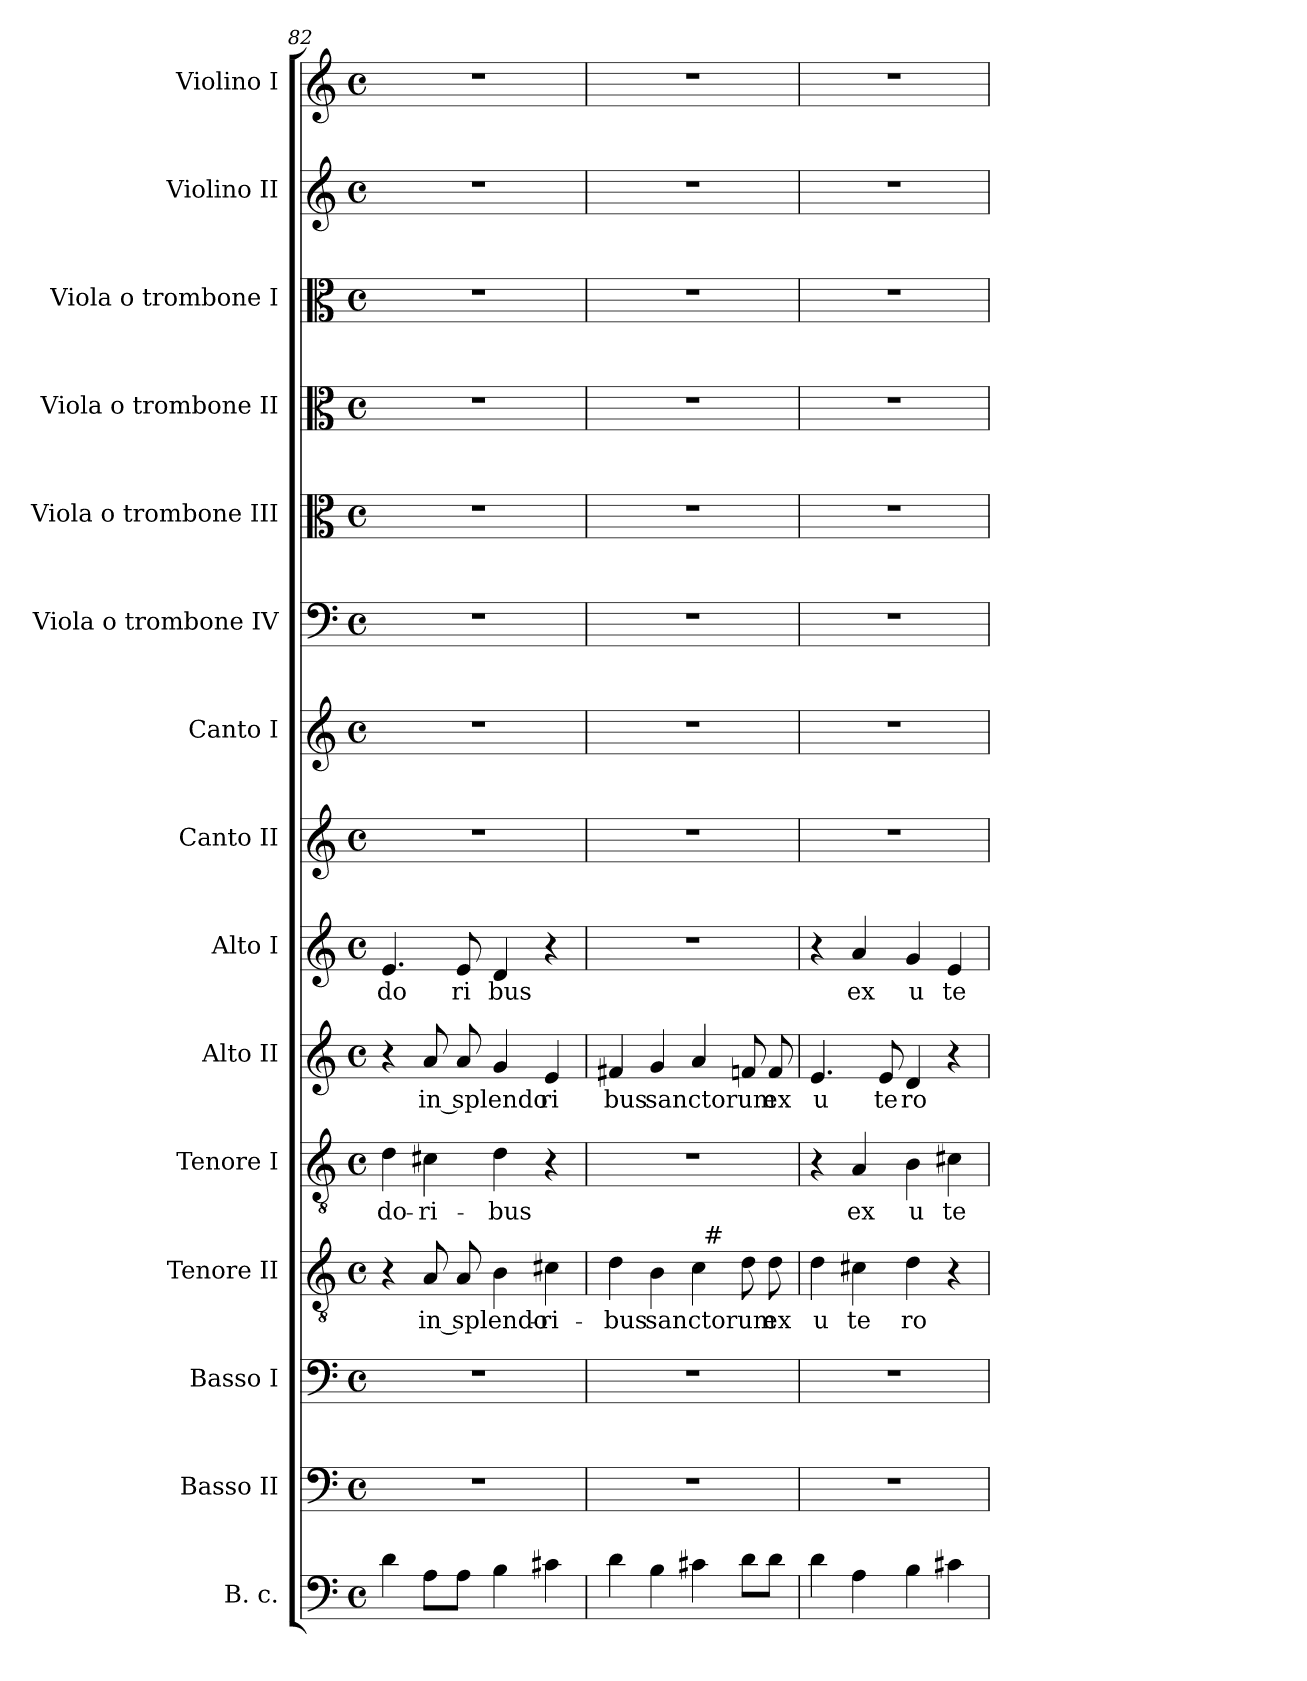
**kern	**kern	**kern	**kern	**text	**kern	**text	**kern	**text	**kern	**text	**kern	**kern	**kern	**kern	**kern	**kern	**kern	**kern
*part15	*part14	*part13	*part12	*part12	*part11	*part11	*part10	*part10	*part9	*part9	*part8	*part7	*part6	*part5	*part4	*part3	*part2	*part1
*staff15	*staff14	*staff13	*staff12	*staff12	*staff11	*staff11	*staff10	*staff10	*staff9	*staff9	*staff8	*staff7	*staff6	*staff5	*staff4	*staff3	*staff2	*staff1
*I"B. c.	*I"Basso II	*I"Basso I	*I"Tenore II	*	*I"Tenore I	*	*I"Alto II	*	*I"Alto I	*	*I"Canto II	*I"Canto I	*I"Viola o trombone IV	*I"Viola o trombone III	*I"Viola o trombone II	*I"Viola o trombone I	*I"Violino II	*I"Violino I
*	*	*	*	*	*	*	*	*	*	*	*	*	*I'Vla	*I'Vla	*I'Vla	*I'Vla	*I'Vln	*I'Vln
*clefF4	*clefF4	*clefF4	*clefGv2	*	*clefGv2	*	*clefG2	*	*clefG2	*	*clefG2	*clefG2	*clefF4	*clefC3	*clefC3	*clefC3	*clefG2	*clefG2
*k[]	*k[]	*k[]	*k[]	*	*k[]	*	*k[]	*	*k[]	*	*k[]	*k[]	*k[]	*k[]	*k[]	*k[]	*k[]	*k[]
*M4/4	*M4/4	*M4/4	*M4/4	*	*M4/4	*	*M4/4	*	*M4/4	*	*M4/4	*M4/4	*M4/4	*M4/4	*M4/4	*M4/4	*M4/4	*M4/4
*met(c)	*met(c)	*met(c)	*met(c)	*	*met(c)	*	*met(c)	*	*met(c)	*	*met(c)	*met(c)	*met(c)	*met(c)	*met(c)	*met(c)	*met(c)	*met(c)
=82	=82	=82	=82	=82	=82	=82	=82	=82	=82	=82	=82	=82	=82	=82	=82	=82	=82	=82
!	!	!	!	!	!	!LO:LY:b	!	!	!	!LO:LY:b	!	!	!	!	!	!	!	!
4d\	1r	1r	4r	.	4d\	-do-	4r	.	4.e/	do	1r	1r	1r	1r	1r	1r	1r	1r
!	!	!	!	!LO:LY:b	!	!LO:LY:b	!	!LO:LY:b	!	!	!	!	!	!	!	!	!	!
8A\L	.	.	8A/	in splendo-	4c#X\	-ri-	8a/	in splendo	.	.	.	.	.	.	.	.	.	.
!	!	!	!	!	!	!	!	!	!	!LO:LY:b	!	!	!	!	!	!	!	!
8A\J	.	.	8A/	.	.	.	8a/	.	8e/	ri	.	.	.	.	.	.	.	.
!	!	!	!	!	!	!LO:LY:b	!	!	!	!LO:LY:b	!	!	!	!	!	!	!	!
4B\	.	.	4B\	.	4d\	-bus	4g/	.	4d/	bus	.	.	.	.	.	.	.	.
!	!	!	!	!LO:LY:b	!	!	!	!LO:LY:b	!	!	!	!	!	!	!	!	!	!
4c#X\	.	.	4c#X\	-ri-	4r	.	4e/	ri	4r	.	.	.	.	.	.	.	.	.
!!LO:PB:g=z
=83	=83	=83	=83	=83	=83	=83	=83	=83	=83	=83	=83	=83	=83	=83	=83	=83	=83	=83
!	!	!	!	!LO:LY:b	!	!	!	!LO:LY:b	!	!	!	!	!	!	!	!	!	!
*	*	*	*^	*	*	*	*	*	*	*	*	*	*	*	*	*	*	*
4d\	1r	1r	4d\	2ryy	-bus	1r	.	4f#X/	bus	1r	.	1r	1r	1r	1r	1r	1r	1r	1r
!	!	!	!	!	!LO:LY:b	!	!	!	!LO:LY:b	!	!	!	!	!	!	!	!	!	!
4B\	.	.	4B\	.	sanctorum	.	.	4g/	sanctorum	.	.	.	.	.	.	.	.	.	.
4c#X\	.	.	4c\	32ryy	.	.	.	4a/	.	.	.	.	.	.	.	.	.	.	.
!	!	!	!	!LO:TX:a:t=#	!	!	!	!	!	!	!	!	!	!	!	!	!	!	!
.	.	.	.	4...ryy	.	.	.	.	.	.	.	.	.	.	.	.	.	.	.
8d\L	.	.	8d\	.	.	.	.	8fn/	.	.	.	.	.	.	.	.	.	.	.
!	!	!	!	!	!LO:LY:b	!	!	!	!LO:LY:b	!	!	!	!	!	!	!	!	!	!
8d\J	.	.	8d\	.	ex	.	.	8f/	ex	.	.	.	.	.	.	.	.	.	.
=84	=84	=84	=84	=84	=84	=84	=84	=84	=84	=84	=84	=84	=84	=84	=84	=84	=84	=84	=84
!	!	!	!	!	!LO:LY:b	!	!	!	!LO:LY:b	!	!	!	!	!	!	!	!	!	!
*	*	*	*v	*v	*	*	*	*	*	*	*	*	*	*	*	*	*	*	*
4d\	1r	1r	4d\	u	4r	.	4.e/	u	4r	.	1r	1r	1r	1r	1r	1r	1r	1r
!	!	!	!	!LO:LY:b	!	!LO:LY:b	!	!	!	!LO:LY:b	!	!	!	!	!	!	!	!
4A\	.	.	4c#X\	te	4A/	ex	.	.	4a/	ex	.	.	.	.	.	.	.	.
!	!	!	!	!	!	!	!	!LO:LY:b	!	!	!	!	!	!	!	!	!	!
.	.	.	.	.	.	.	8e/	te	.	.	.	.	.	.	.	.	.	.
!	!	!	!	!LO:LY:b	!	!LO:LY:b	!	!LO:LY:b	!	!LO:LY:b	!	!	!	!	!	!	!	!
4B\	.	.	4d\	ro	4B\	u	4d/	ro	4g/	u	.	.	.	.	.	.	.	.
!	!	!	!	!	!	!LO:LY:b	!	!	!	!LO:LY:b	!	!	!	!	!	!	!	!
4c#X\	.	.	4r	.	4c#X\	te	4r	.	4e/	te	.	.	.	.	.	.	.	.
=	=	=	=	=	=	=	=	=	=	=	=	=	=	=	=	=	=	=
*-	*-	*-	*-	*-	*-	*-	*-	*-	*-	*-	*-	*-	*-	*-	*-	*-	*-	*-
